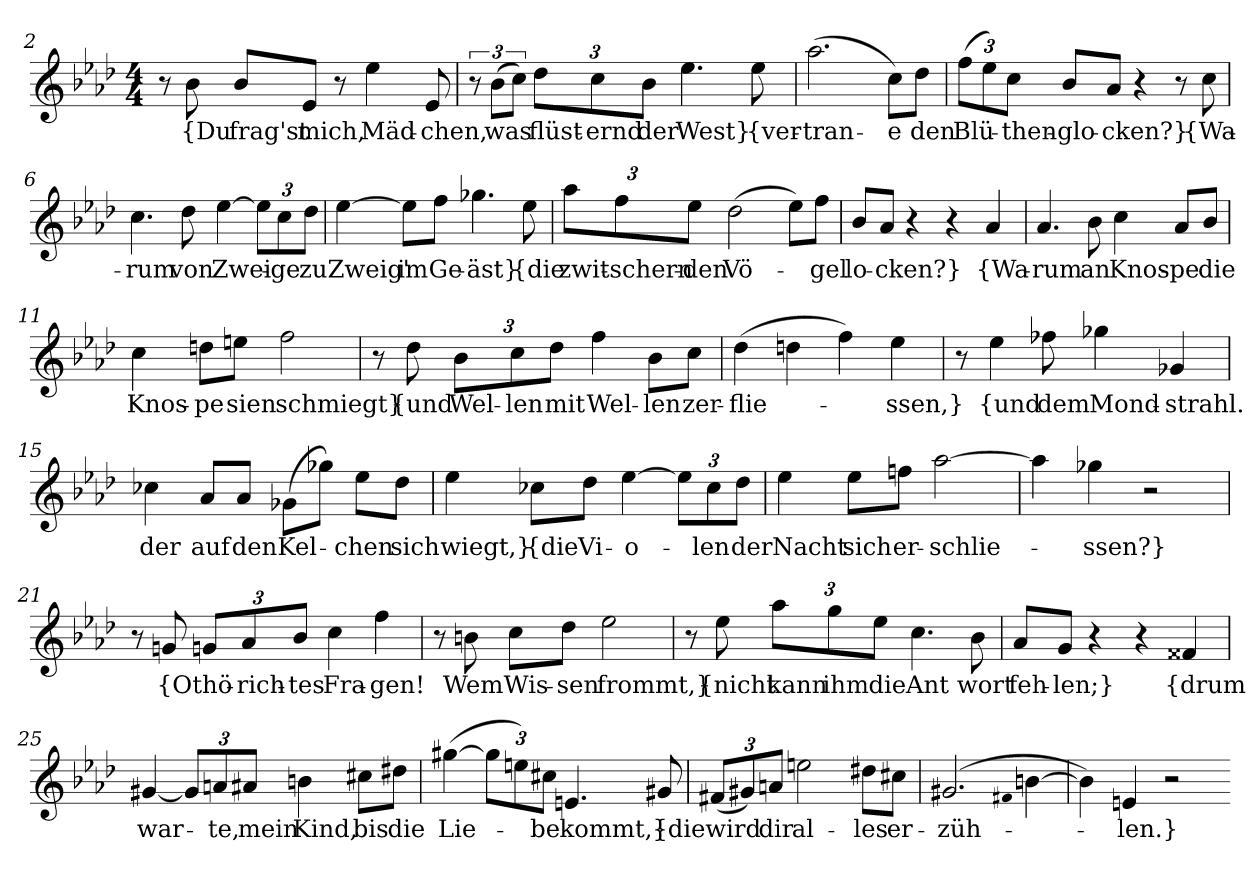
**kern	**text
*part1	*part1
*staff1	*staff1
*clefG2	*
*k[b-e-a-d-]	*
*M4/4	*
=2	=2
8r	.
8b-	{Du
8b-/L	frag'st
8e-/J	mich,
8r	.
4ee-	Mäd-
8e-	-chen,
=3	=3
12r	.
(12b-\L	was
12cc\J)	.
12dd-\L	flüst-
12cc\	-ernd
12b-\J	der
4.ee-	West}
8ee-	{ver-
=4	=4
(2.aa-	-tran-
8cc\L)	-e
8dd-\J	den
=5	=5
(12ff\L	Blü-
12ee-\)	.
12cc\J	-then-
8b-/L	-glo-
8a-/J	-cken?}
4r	.
8r	.
8cc	{Wa-
=6	=6
4.cc	-rum
8dd-	von
[4ee-	Zwei-
12ee-\L]	.
12cc\	-ge
12dd-\J	zu
=7	=7
[4ee-	Zweig'
8ee-\L]	im
8ff\J	Ge-
4.gg-X	-äst}
8ee-	{die
=8	=8
12aa-\L	zwit-
12ff\	-schern-
12ee-\J	-den
(2dd-	Vö-
8ee-\L)	.
8ff\J	-gel
=9	=9
8b-/L	lo-
8a-/J	-cken?}
4r	.
4r	.
4a-	{Wa-
=10	=10
4.a-	-rum
8b-	an
4cc	Knos-
8a-/L	-pe
8b-/J	die
=11	=11
4cc	Knos-
8ddn\L	-pe
8een\J	sien
2ff	schmiegt}
=12	=12
8r	.
8dd-	{und
12b-\L	Wel-
12cc\	-len
12dd-\J	mit
4ff	Wel-
8b-\L	-len
8cc\J	zer-
=13	=13
(4dd-	-flie-
4ddn	.
4ff)	.
4ee-	-ssen,}
=14	=14
8r	.
4ee-	{und
8ff-X	dem
4gg-X	Mond-
4g-X	-strahl.
=15	=15
4cc-X	der
8a-/L	auf
8a-/J	den
(8g-X\L	Kel-
8gg-X\J)	.
8ee-\L	-chen
8dd-\J	sich
=16	=16
4ee-	wiegt,}
8cc-X\L	{die
8dd-\J	Vi-
[4ee-	-o-
12ee-\L]	.
12cc-\	-len
12dd-\J	der
=17	=17
4ee-	Nacht
8ee-\L	sich
8ffn\J	er-
[2aa-	-schlie-
=18	=18
4aa-]	.
4gg-X	-ssen?}
2r	.
=21	=21
8r	.
8gn	{O
12gn/L	thö-
12a-/	-rich-
12b-/J	-tes
4cc	Fra-
4ff	-gen!
=22	=22
8r	.
8bn	Wem
8cc\L	Wis-
8dd-\J	-sen
2ee-	frommt,}
=23	=23
8r	.
8ee-	{nicht
12aa-\L	kann
12gg\	ihm
12ee-\J	die
4.cc	Ant
8b-	wort
=24	=24
8a-/L	feh-
8g/J	-len;}
4r	.
4r	.
4f##X	{drum
=25	=25
[4g#X	war-
12g#/L]	.
12an/	-te,
12a#X/J	mein
4bn	Kind,
8cc#X\L	bis
8dd#X\J	die
=26	=26
([4gg#X	Lie-
12gg#\L]	.
12een\)	.
12cc#X\J	-be
4.en	kommt,}
8g#X	{die
=27	=27
(12f#X/L	wird
12g#X/)	.
12an/J	dir
2een	al-
8dd#X\L	-les
8cc#X\J	er-
=28	=28
(2.g#X	-züh-
qf#X	.
[4bn	.
=29	=29
4bn])	.
4en	-len.}
2r	.
=-	=-
*-	*-
